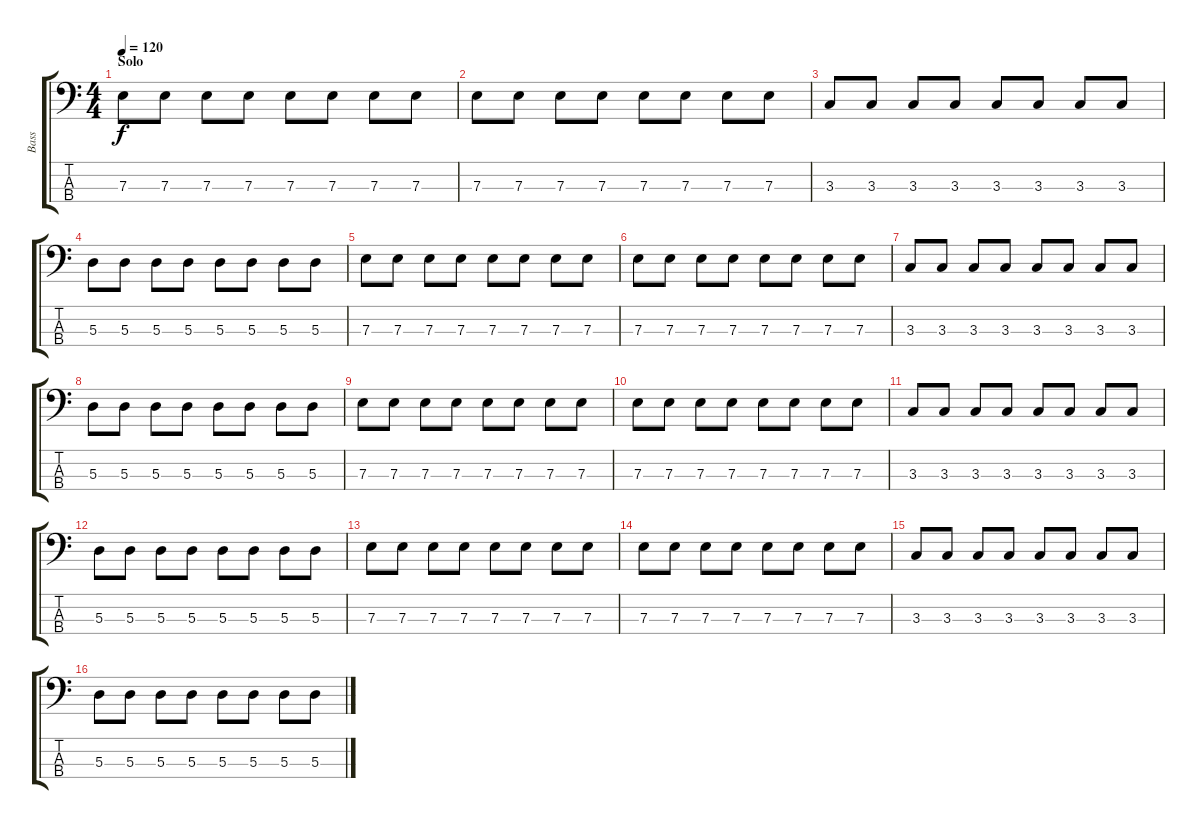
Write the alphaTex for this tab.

\track ("Bass" "Bass") {instrument electricbassfinger}
\staff {score tabs}
\tuning (G2 D2 A1 E1) {hide}
\ts (4 4)
\section ("" "Solo")
\tempo 120
\clef f4
\ks c
7.3.8{dy f} 7.3.8 7.3.8 7.3.8 7.3.8 7.3.8 7.3.8 7.3.8 |
7.3.8 7.3.8 7.3.8 7.3.8 7.3.8 7.3.8 7.3.8 7.3.8 |
3.3.8 3.3.8 3.3.8 3.3.8 3.3.8 3.3.8 3.3.8 3.3.8 |
5.3.8 5.3.8 5.3.8 5.3.8 5.3.8 5.3.8 5.3.8 5.3.8 |
7.3.8 7.3.8 7.3.8 7.3.8 7.3.8 7.3.8 7.3.8 7.3.8 |
7.3.8 7.3.8 7.3.8 7.3.8 7.3.8 7.3.8 7.3.8 7.3.8 |
3.3.8 3.3.8 3.3.8 3.3.8 3.3.8 3.3.8 3.3.8 3.3.8 |
5.3.8 5.3.8 5.3.8 5.3.8 5.3.8 5.3.8 5.3.8 5.3.8 |
7.3.8 7.3.8 7.3.8 7.3.8 7.3.8 7.3.8 7.3.8 7.3.8 |
7.3.8 7.3.8 7.3.8 7.3.8 7.3.8 7.3.8 7.3.8 7.3.8 |
3.3.8 3.3.8 3.3.8 3.3.8 3.3.8 3.3.8 3.3.8 3.3.8 |
5.3.8 5.3.8 5.3.8 5.3.8 5.3.8 5.3.8 5.3.8 5.3.8 |
7.3.8 7.3.8 7.3.8 7.3.8 7.3.8 7.3.8 7.3.8 7.3.8 |
7.3.8 7.3.8 7.3.8 7.3.8 7.3.8 7.3.8 7.3.8 7.3.8 |
3.3.8 3.3.8 3.3.8 3.3.8 3.3.8 3.3.8 3.3.8 3.3.8 |
5.3.8 5.3.8 5.3.8 5.3.8 5.3.8 5.3.8 5.3.8 5.3.8
